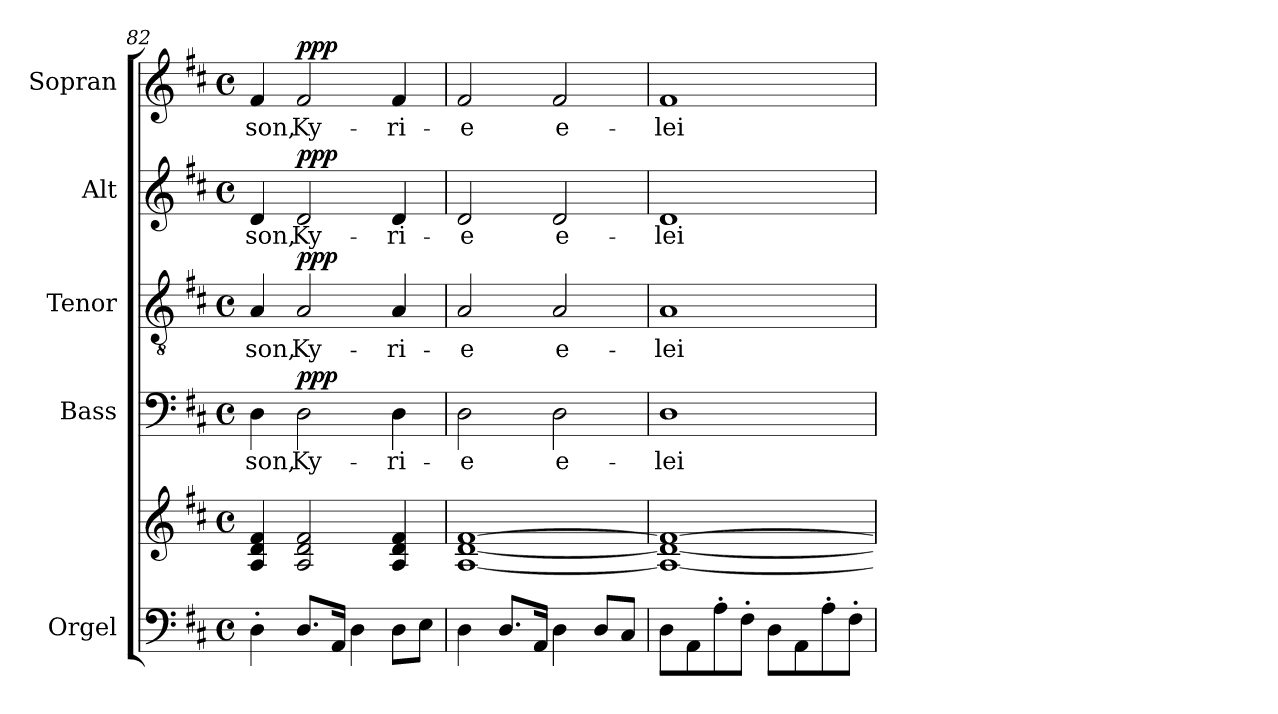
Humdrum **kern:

**kern	**kern	**kern	**text	**dynam	**kern	**text	**dynam	**kern	**text	**dynam	**kern	**text	**dynam
*part5	*part5	*part4	*part4	*part4	*part3	*part3	*part3	*part2	*part2	*part2	*part1	*part1	*part1
*staff6	*staff5	*staff4	*staff4	*staff4	*staff3	*staff3	*staff3	*staff2	*staff2	*staff2	*staff1	*staff1	*staff1
*I"Orgel	*	*I"Bass	*	*	*I"Tenor	*	*	*I"Alt	*	*	*I"Sopran	*	*
*I'Org.	*	*I'B	*	*	*I'T	*	*	*I'A	*	*	*I'S	*	*
*clefF4	*clefG2	*clefF4	*	*	*clefGv2	*	*	*clefG2	*	*	*clefG2	*	*
*k[f#c#]	*k[f#c#]	*k[f#c#]	*	*	*k[f#c#]	*	*	*k[f#c#]	*	*	*k[f#c#]	*	*
*D:	*D:	*D:	*	*	*D:	*	*	*D:	*	*	*D:	*	*
*M4/4	*M4/4	*M4/4	*	*	*M4/4	*	*	*M4/4	*	*	*M4/4	*	*
*met(c)	*met(c)	*met(c)	*	*	*met(c)	*	*	*met(c)	*	*	*met(c)	*	*
=82	=82	=82	=82	=82	=82	=82	=82	=82	=82	=82	=82	=82	=82
!	!	!	!LO:LY:b	!	!	!LO:LY:b	!	!	!LO:LY:b	!	!	!LO:LY:b	!
4D'>\	4A/ 4d/ 4f#/	4D\	-son,	.	4A/	-son,	.	4d/	-son,	.	4f#/	-son,	.
!	!	!	!LO:LY:b	!LO:DY:a	!	!LO:LY:b	!LO:DY:a	!	!LO:LY:b	!LO:DY:a	!	!LO:LY:b	!LO:DY:a
8.D/L	2A/ 2d/ 2f#/	2D\	Ky-	ppp	2A/	Ky-	ppp	2d/	Ky-	ppp	2f#/	Ky-	ppp
16AA/Jk	.	.	.	.	.	.	.	.	.	.	.	.	.
4D\	.	.	.	.	.	.	.	.	.	.	.	.	.
!	!	!	!LO:LY:b	!	!	!LO:LY:b	!	!	!LO:LY:b	!	!	!LO:LY:b	!
8D\L	4A/ 4d/ 4f#/	4D\	-ri-	.	4A/	-ri-	.	4d/	-ri-	.	4f#/	-ri-	.
8E\J	.	.	.	.	.	.	.	.	.	.	.	.	.
=83	=83	=83	=83	=83	=83	=83	=83	=83	=83	=83	=83	=83	=83
!	!	!	!LO:LY:b	!	!	!LO:LY:b	!	!	!LO:LY:b	!	!	!LO:LY:b	!
4D\	[1A [1d [1f#	2D\	-e	.	2A/	-e	.	2d/	-e	.	2f#/	-e	.
8.D/L	.	.	.	.	.	.	.	.	.	.	.	.	.
16AA/Jk	.	.	.	.	.	.	.	.	.	.	.	.	.
!	!	!	!LO:LY:b	!	!	!LO:LY:b	!	!	!LO:LY:b	!	!	!LO:LY:b	!
4D\	.	2D\	e-	.	2A/	e-	.	2d/	e-	.	2f#/	e-	.
8D/L	.	.	.	.	.	.	.	.	.	.	.	.	.
8C#/J	.	.	.	.	.	.	.	.	.	.	.	.	.
=84	=84	=84	=84	=84	=84	=84	=84	=84	=84	=84	=84	=84	=84
!	!	!	!LO:LY:b	!	!	!LO:LY:b	!	!	!LO:LY:b	!	!	!LO:LY:b	!
8D\L	1A_ 1d_ 1f#_	1D	-lei-	.	1A	-lei-	.	1d	-lei-	.	1f#	-lei-	.
8AA\	.	.	.	.	.	.	.	.	.	.	.	.	.
8A'>\	.	.	.	.	.	.	.	.	.	.	.	.	.
8F#'>\J	.	.	.	.	.	.	.	.	.	.	.	.	.
8D\L	.	.	.	.	.	.	.	.	.	.	.	.	.
8AA\	.	.	.	.	.	.	.	.	.	.	.	.	.
8A'>\	.	.	.	.	.	.	.	.	.	.	.	.	.
8F#'>\J	.	.	.	.	.	.	.	.	.	.	.	.	.
=	=	=	=	=	=	=	=	=	=	=	=	=	=
*-	*-	*-	*-	*-	*-	*-	*-	*-	*-	*-	*-	*-	*-
